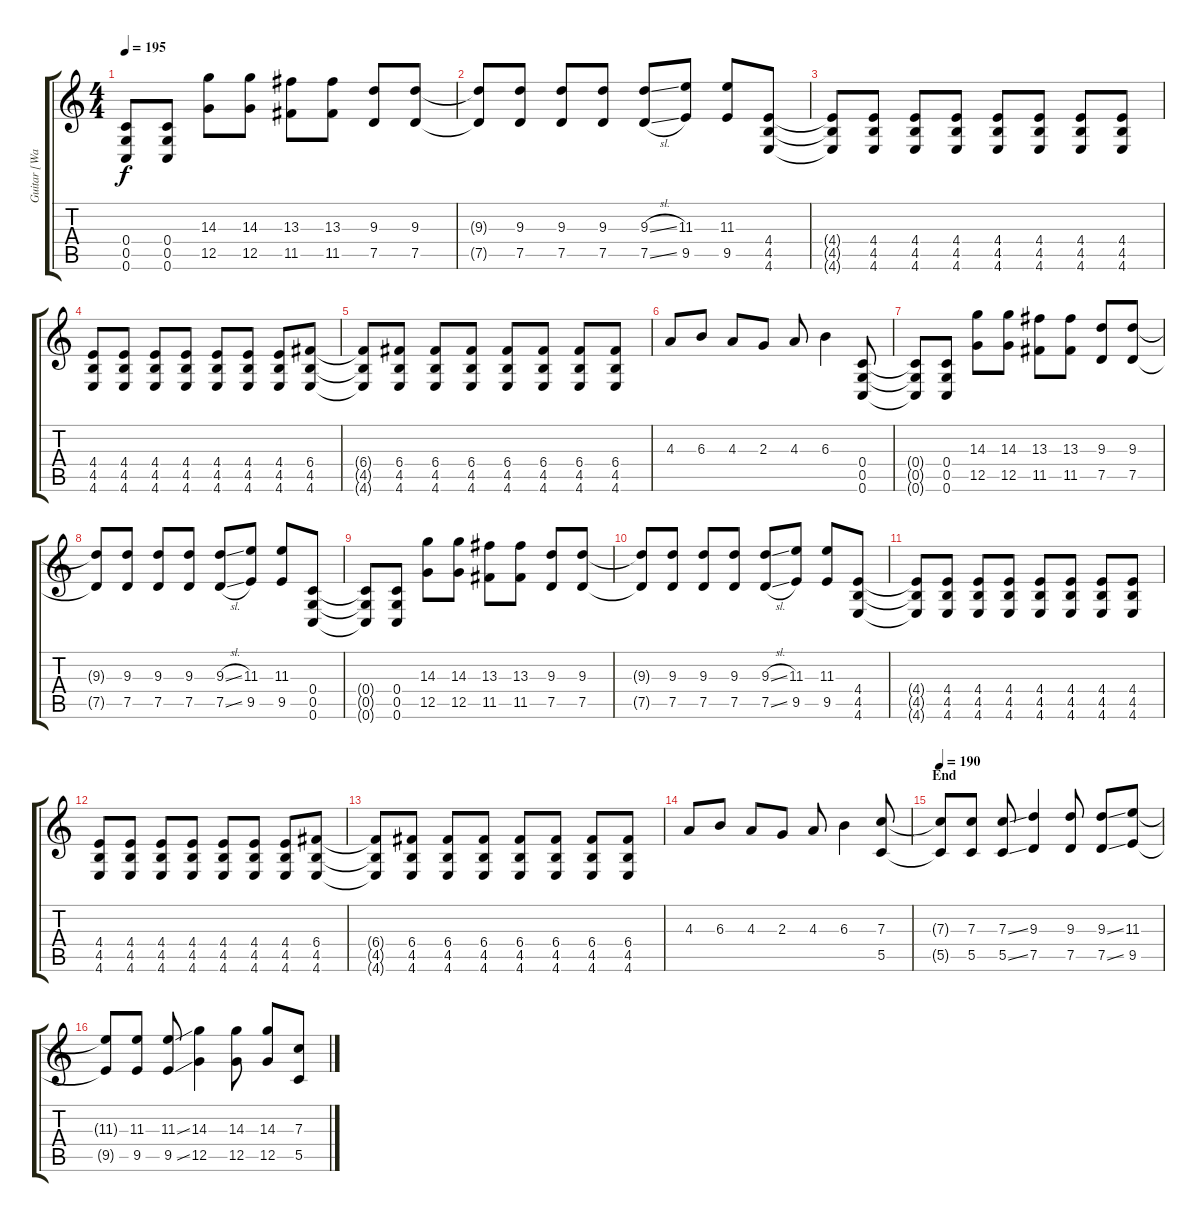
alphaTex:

\track ("Guitar [Wade Preston]" "Guitar [Wa") {instrument overdrivenguitar}
\staff {score tabs}
\tuning (D4 A3 F3 C3 G2 C2) {hide}
\ts (4 4)
\tempo 195
\clef g2
\ks c
(0.4{t} 0.5{t} 0.6{t}).8{dy f} (0.4 0.5 0.6).8 (14.3 12.5).8 (14.3 12.5).8 (13.3 11.5).8 (13.3 11.5).8 (9.3 7.5).8 (9.3 7.5).8 |
(9.3{t} 7.5{t}).8 (9.3 7.5).8 (9.3 7.5).8 (9.3 7.5).8 (9.3{sl} 7.5{sl}).8 (11.3 9.5).8 (11.3 9.5).8 (4.4 4.5 4.6).8 |
(4.4{t} 4.5{t} 4.6{t}).8 (4.4 4.5 4.6).8 (4.4 4.5 4.6).8 (4.4 4.5 4.6).8 (4.4 4.5 4.6).8 (4.4 4.5 4.6).8 (4.4 4.5 4.6).8 (4.4 4.5 4.6).8 |
(4.4 4.5 4.6).8 (4.4 4.5 4.6).8 (4.4 4.5 4.6).8 (4.4 4.5 4.6).8 (4.4 4.5 4.6).8 (4.4 4.5 4.6).8 (4.4 4.5 4.6).8 (6.4 4.5 4.6).8 |
(6.4{t} 4.5{t} 4.6{t}).8 (6.4 4.5 4.6).8 (6.4 4.5 4.6).8 (6.4 4.5 4.6).8 (6.4 4.5 4.6).8 (6.4 4.5 4.6).8 (6.4 4.5 4.6).8 (6.4 4.5 4.6).8 |
4.3.8 6.3.8 4.3.8 2.3.8 4.3.8 6.3.4 (0.4 0.5 0.6).8 |
(0.4{t} 0.5{t} 0.6{t}).8 (0.4 0.5 0.6).8 (14.3 12.5).8 (14.3 12.5).8 (13.3 11.5).8 (13.3 11.5).8 (9.3 7.5).8 (9.3 7.5).8 |
(9.3{t} 7.5{t}).8 (9.3 7.5).8 (9.3 7.5).8 (9.3 7.5).8 (9.3{sl} 7.5{sl}).8 (11.3 9.5).8 (11.3 9.5).8 (0.4 0.5 0.6).8 |
(0.4{t} 0.5{t} 0.6{t}).8 (0.4 0.5 0.6).8 (14.3 12.5).8 (14.3 12.5).8 (13.3 11.5).8 (13.3 11.5).8 (9.3 7.5).8 (9.3 7.5).8 |
(9.3{t} 7.5{t}).8 (9.3 7.5).8 (9.3 7.5).8 (9.3 7.5).8 (9.3{sl} 7.5{sl}).8 (11.3 9.5).8 (11.3 9.5).8 (4.4 4.5 4.6).8 |
(4.4{t} 4.5{t} 4.6{t}).8 (4.4 4.5 4.6).8 (4.4 4.5 4.6).8 (4.4 4.5 4.6).8 (4.4 4.5 4.6).8 (4.4 4.5 4.6).8 (4.4 4.5 4.6).8 (4.4 4.5 4.6).8 |
(4.4 4.5 4.6).8 (4.4 4.5 4.6).8 (4.4 4.5 4.6).8 (4.4 4.5 4.6).8 (4.4 4.5 4.6).8 (4.4 4.5 4.6).8 (4.4 4.5 4.6).8 (6.4 4.5 4.6).8 |
(6.4{t} 4.5{t} 4.6{t}).8 (6.4 4.5 4.6).8 (6.4 4.5 4.6).8 (6.4 4.5 4.6).8 (6.4 4.5 4.6).8 (6.4 4.5 4.6).8 (6.4 4.5 4.6).8 (6.4 4.5 4.6).8 |
4.3.8 6.3.8 4.3.8 2.3.8 4.3.8 6.3.4 (7.3 5.5).8 |
\section ("" "End")
\tempo 190
(7.3{t} 5.5{t}).8 (7.3 5.5).8 (7.3{ss} 5.5{ss}).8 (9.3 7.5).4 (9.3 7.5).8 (9.3{ss} 7.5{ss}).8 (11.3 9.5).8 |
(11.3{t} 9.5{t}).8 (11.3 9.5).8 (11.3{ss} 9.5{ss}).8 (14.3 12.5).4 (14.3 12.5).8 (14.3 12.5).8 (7.3 5.5).8
